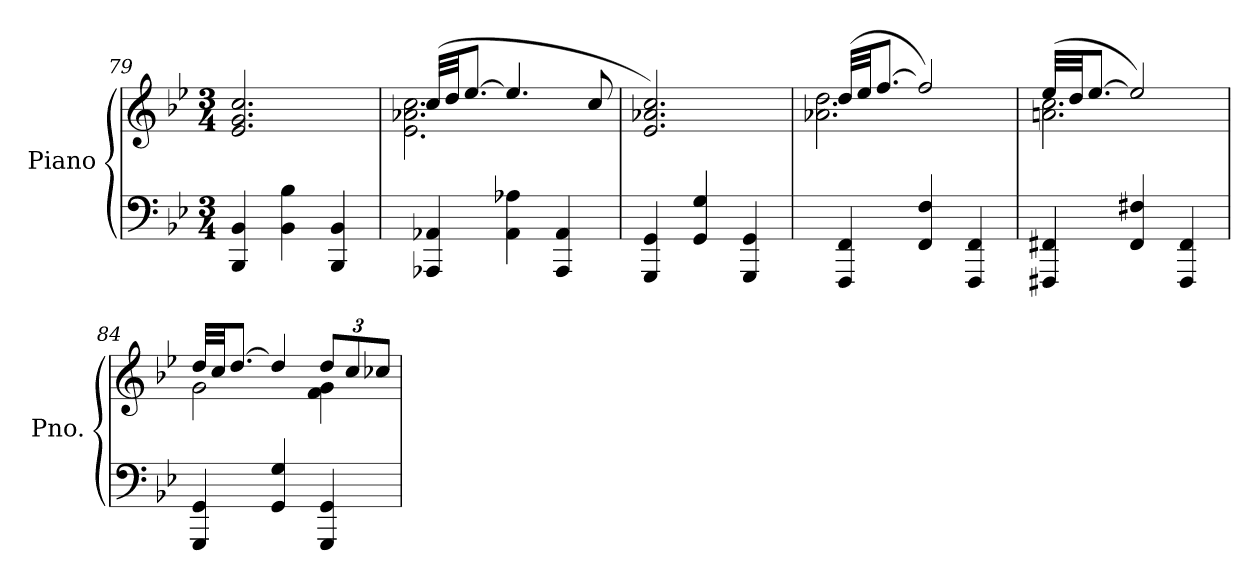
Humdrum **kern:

**kern	**kern
*part1	*part1
*staff2	*staff1
*I"Piano	*
*I'Pno.	*
*clefF4	*clefG2
*k[b-e-]	*k[b-e-]
*M3/4	*M3/4
=79	=79
4BBB-/ 4BB-/	2.e-/ 2.g/ 2.cc/
4BB-\ 4B-\	.
4BBB-/ 4BB-/	.
=80	=80
*	*^
4AAA-X/ 4AA-X/	(32cc/LLL	2.e-\ 2.a-X\ 2.cc\
.	32dd/JJ	.
.	[8.ee-/J	.
4AA-\ 4A-X\	4.ee-/]	.
4AAA-/ 4AA-/	.	.
.	8cc/	.
*	*v	*v
=81	=81
4GGG/ 4GG/	2.e-/ 2.a-X/ 2.cc/)
4GG/ 4G/	.
4GGG/ 4GG/	.
!!LO:PB:g=z
=82	=82
*	*^
4FFF/ 4FF/	(32dd/LLL	2.a-X\ 2.dd\
.	32ee-/JJ	.
.	[8.ff/J	.
4FF/ 4F/	2ff/])	.
4FFF/ 4FF/	.	.
=83	=83	=83
4FFF#X/ 4FF#X/	(32ee-/LLL	2.an\ 2.cc\
.	32dd/JJ	.
.	[8.ee-/J	.
4FF#/ 4F#X/	2ee-/])	.
4FFF#/ 4FF#/	.	.
=84	=84	=84
4GGG/ 4GG/	32dd/LLL	2g\
.	32cc/JJ	.
.	[8.dd/J	.
4GG/ 4G/	4dd/]	.
*	*Xbrackettup	*
4GGG/ 4GG/	12dd/L	4f\ 4g\
.	12cc/	.
.	12cc-X/J	.
*	*v	*v
=	=
*-	*-
